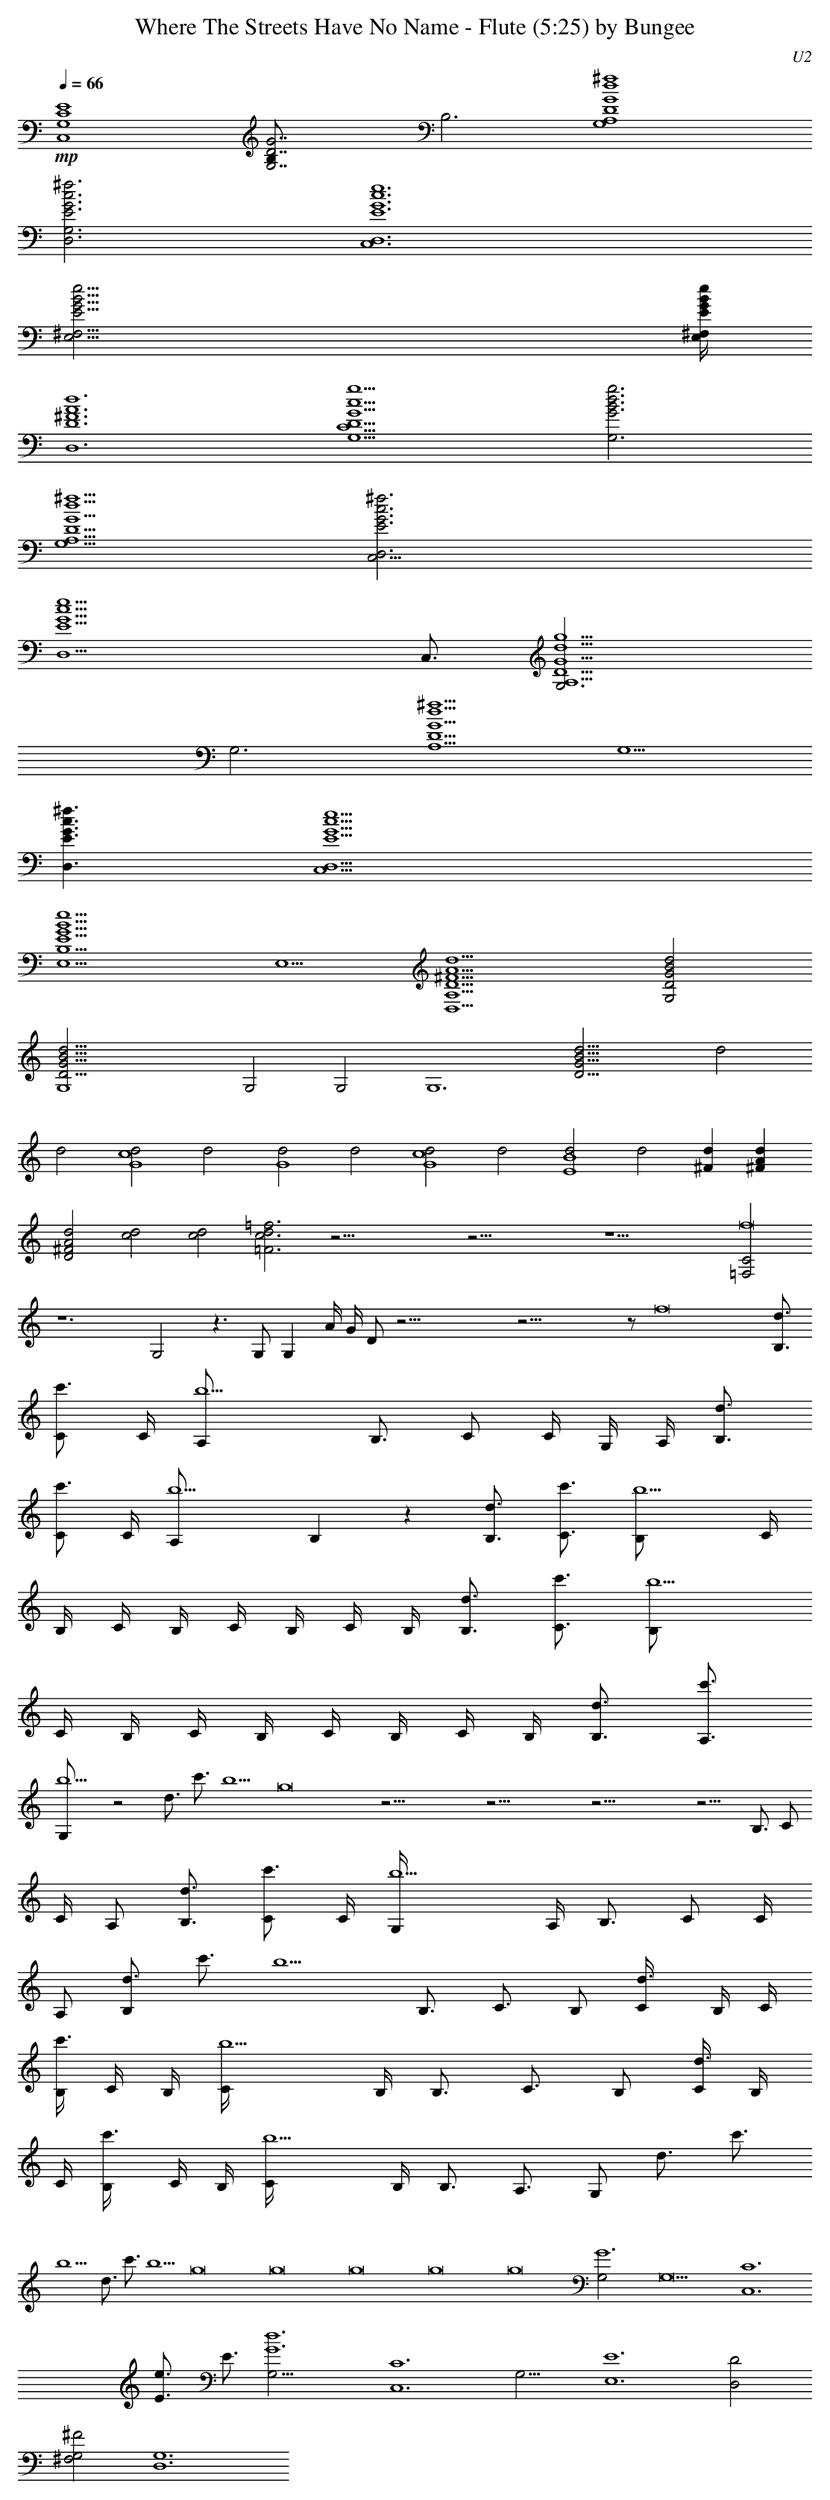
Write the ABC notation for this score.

X:1
T:Where The Streets Have No Name - Flute (5:25) by Bungee
C:U2
L:1/4
Q:66
K:C
+mp+
[C,4G,4E4C4] [G,7/2G7/2D7/2B,/2] B,3 [G,4d4^f4G4D4A,4]
[c3G,3G3D,3E3^f3] [C,6G6E6c6e6D,6]
[E,35/4E35/4e35/4B35/4G35/4^F,35/4] [B/4e/4E/4G/4^F,/4E,/4]
[D,6^F6D6d6A6] [G,9/2G9/2g9/2C9/2c9/2D9/2] [G,3g3G3d3B3]
[G,9/2D9/2^f9/2G9/2d9/2A,9/2] [C,35/4D,3c3^f3E3G3]
[G13/2E13/2c13/2e13/2D,13/2z23/4] C,3/4 [G,3A,9/2G9/2D9/2d9/2g9/2]
[G,3z3/2] [G5/2A,5/2^f5/2D5/2d5/2z3/2] [G,5/2z]
[E3/2D,3/2^f3/2G3/2c3/2] [C,9/2G9/2e9/2D,9/2c9/2E9/2]
[E,5G15/2e15/2E15/2B,15/2B15/2] E,5/2 [D,5^F5A5d5A,5D5] [G,2G2B2D2d2]
[d35/4B35/4D35/4G,4G35/4] G,2 G,2 [G,6z3/4] [G21/4D21/4B21/4d5/4] d2
d2 [d2G4c4] d2 [d2G4] d2 [d2G4c4] d2 [d2B4E4] d2 [d^F] [Ad^F]
[d2^F2D2A2] [d2c2] [d2c2] [d2=f3c3=F3] z35/4 z35/4 z17/2 [=F,2f8C2]
z6 G,2 z3/2 G,/2 G, A/4 G/4 D/2 z35/4 z35/4 z/2 f8 [d3/4B,3/4]
[c'3/4C/2] C/4 [b5/2A,/2] B,3/4 C/2 C/4 G,/4 A,/4 [d3/4B,3/4]
[c'3/4C/2] C/4 [b5/2A,/2] B, z [d3/4B,3/4] [c'3/4C3/4] [b5/2B,/2] C/4
B,/4 C/4 B,/4 C/4 B,/4 C/4 B,/4 [d3/4B,3/4] [c'3/4C3/4] [b5/2B,/2]
C/4 B,/4 C/4 B,/4 C/4 B,/4 C/4 B,/4 [d3/4B,3/4] [c'3/4A,3/4]
[b5/2G,/2] z2 d3/4 c'3/4 b5/2 g8 z35/4 z35/4 z35/4 z15/4 B,3/4 C/2
C/4 A,/2 [d3/4B,3/4] [c'3/4C/2] C/4 [b5/2G,/4] A,/4 B,3/4 C/2 C/4
A,/2 [d3/4B,] c'3/4 [b5/2z/2] B,3/4 C3/4 B,/2 [d3/4C/4] B,/4 C/4
[B,/4c'3/4] C/4 B,/4 [b5/2C/4] B,/4 B,3/4 C3/4 B,/2 [C/4d3/4] B,/4
C/4 [c'3/4B,/4] C/4 B,/4 [b5/2C/4] B,/4 B,3/4 A,3/4 G,/2 d3/4 c'3/4
b5/2 d3/4 c'3/4 b5/2 g8 g8 g8 g8 g8 [G6G,2] [G,17/2z4] [C6C,6z9/2]
[e3/2E3/4] E3/4 [d6G6G,35/4] [C6C,6z11/4] G,13/4 [E6E,6] [D2D,2]
[G,2^F2^F,2] [D,6G,6]
